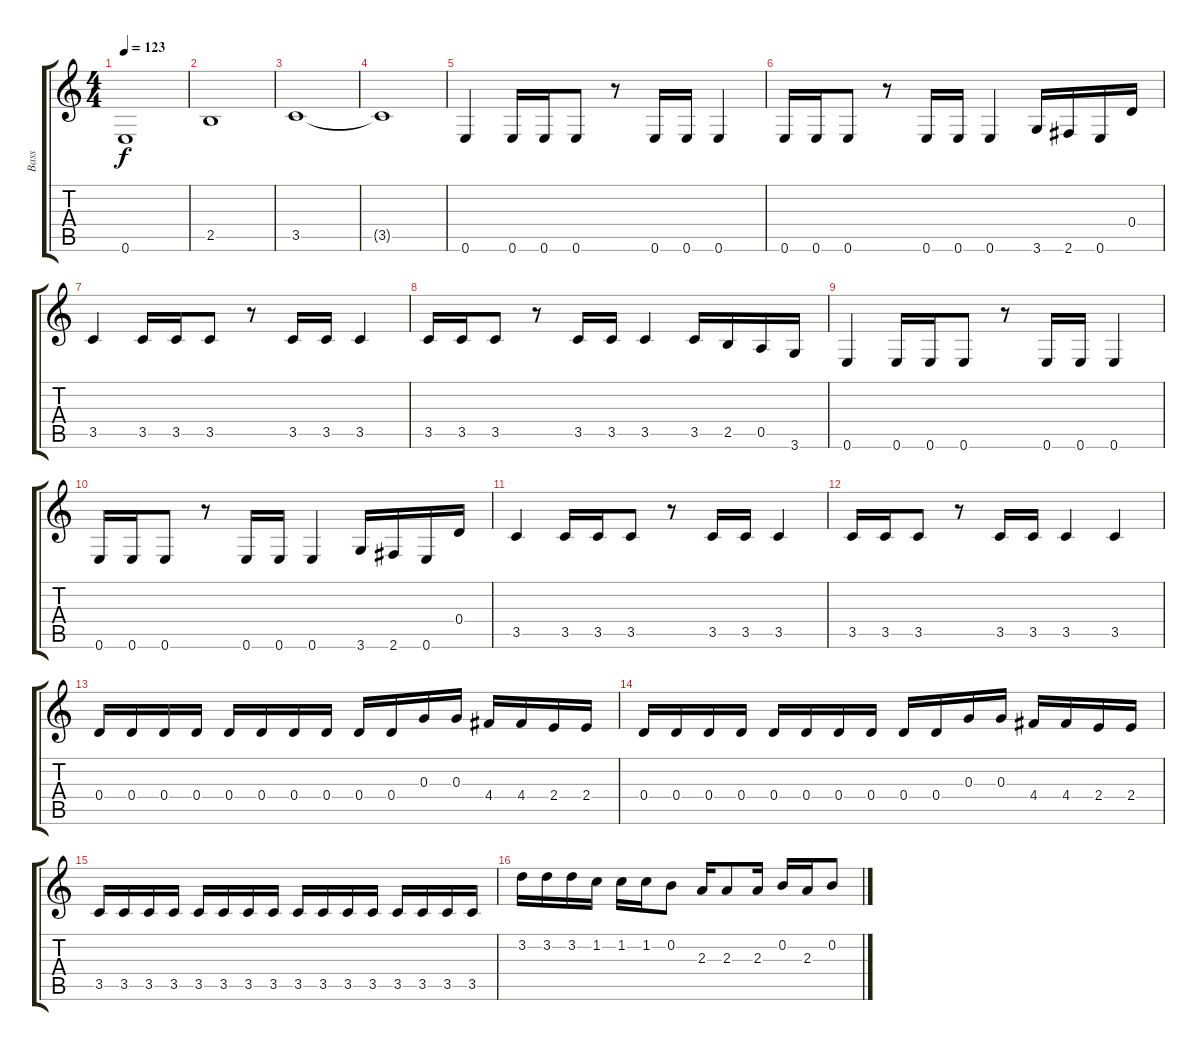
\track ("Bass" "Bass") {instrument fretlessbass}
\staff {score tabs}
\tuning (E4 B3 G3 D3 A2 E2) {hide}
\ts (4 4)
\tempo 123
\clef g2
\ks c
0.6.1{dy f} |
2.5.1 |
3.5.1 |
3.5{t}.1 |
0.6.4 0.6.16 0.6.16 0.6.8 r.8 0.6.16 0.6.16 0.6.4 |
0.6.16 0.6.16 0.6.8 r.8 0.6.16 0.6.16 0.6.4 3.6.16 2.6.16 0.6.16 0.4.16 |
3.5.4 3.5.16 3.5.16 3.5.8 r.8 3.5.16 3.5.16 3.5.4 |
3.5.16 3.5.16 3.5.8 r.8 3.5.16 3.5.16 3.5.4 3.5.16 2.5.16 0.5.16 3.6.16 |
0.6.4 0.6.16 0.6.16 0.6.8 r.8 0.6.16 0.6.16 0.6.4 |
0.6.16 0.6.16 0.6.8 r.8 0.6.16 0.6.16 0.6.4 3.6.16 2.6.16 0.6.16 0.4.16 |
3.5.4 3.5.16 3.5.16 3.5.8 r.8 3.5.16 3.5.16 3.5.4 |
3.5.16 3.5.16 3.5.8 r.8 3.5.16 3.5.16 3.5.4 3.5.4 |
0.4.16 0.4.16 0.4.16 0.4.16 0.4.16 0.4.16 0.4.16 0.4.16 0.4.16 0.4.16 0.3.16 0.3.16 4.4.16 4.4.16 2.4.16 2.4.16 |
0.4.16 0.4.16 0.4.16 0.4.16 0.4.16 0.4.16 0.4.16 0.4.16 0.4.16 0.4.16 0.3.16 0.3.16 4.4.16 4.4.16 2.4.16 2.4.16 |
3.5.16 3.5.16 3.5.16 3.5.16 3.5.16 3.5.16 3.5.16 3.5.16 3.5.16 3.5.16 3.5.16 3.5.16 3.5.16 3.5.16 3.5.16 3.5.16 |
3.2.16 3.2.16 3.2.16 1.2.16 1.2.16 1.2.16 0.2.8 2.3.16 2.3.8 2.3.16 0.2.16 2.3.16 0.2.8
